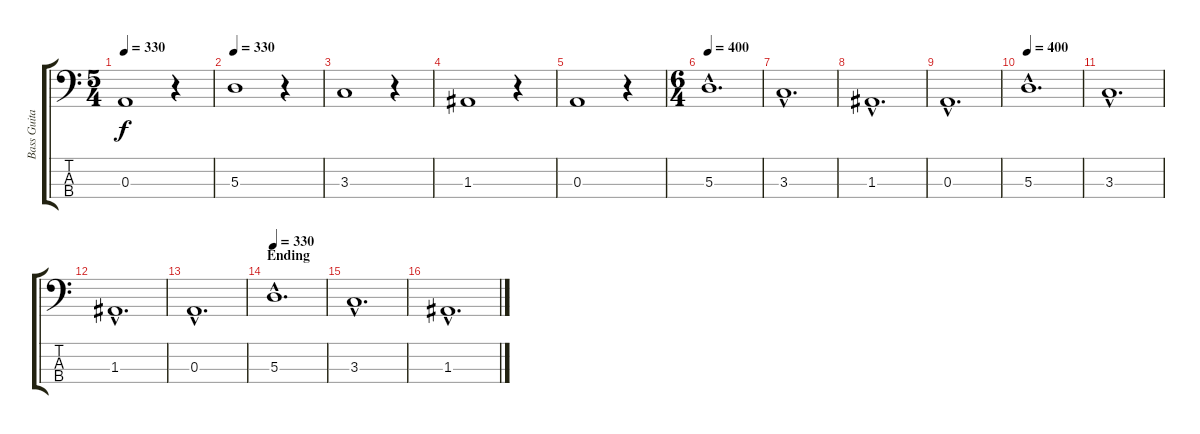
\track ("Bass Guitar" "Bass Guita") {instrument electricbasspick}
\staff {score tabs}
\tuning (G2 D2 A1 E1) {hide}
\ts (5 4)
\tempo 330
\clef f4
\ks c
0.3.1{dy f} r.4 |
\tempo 330
5.3.1 r.4 |
3.3.1 r.4 |
1.3.1 r.4 |
0.3.1 r.4 |
\ts (6 4)
\tempo 400
5.3{hac}.1{d} |
3.3{hac}.1{d} |
1.3{hac}.1{d} |
0.3{hac}.1{d} |
\tempo 400
5.3{hac}.1{d} |
3.3{hac}.1{d} |
1.3{hac}.1{d} |
0.3{hac}.1{d} |
\section ("" "Ending")
\tempo 330
5.3{hac}.1{d} |
3.3{hac}.1{d} |
1.3{hac}.1{d}
